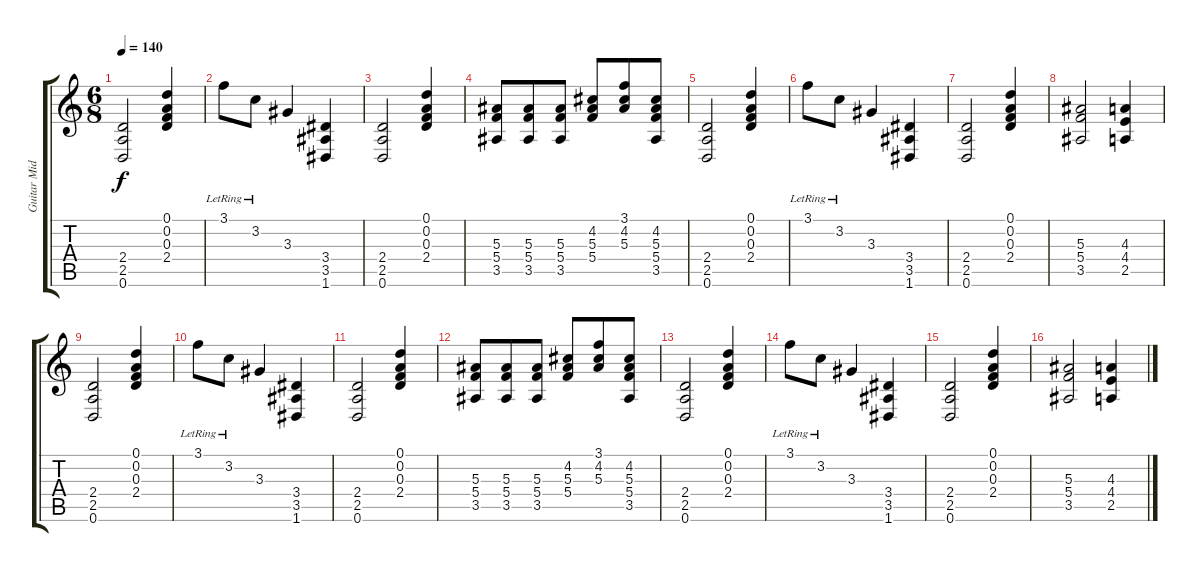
\track ("Guitar Middle" "Guitar Mid") {instrument distortionguitar}
\staff {score tabs}
\tuning (D4 A3 F3 C3 G2 D2) {hide}
\ts (6 8)
\tempo 140
\clef g2
\ks c
(2.4 2.5 0.6).2{dy f} (0.1 0.2 0.3 2.4).4 |
3.1{lr}.8 3.2{lr}.8 3.3.4 (3.4 3.5 1.6).4 |
(2.4 2.5 0.6).2 (0.1 0.2 0.3 2.4).4 |
(5.3 5.4 3.5).8 (5.3 5.4 3.5).8 (5.3 5.4 3.5).8 (4.2 5.3 5.4).8 (3.1 4.2 5.3).8 (4.2 5.3 5.4 3.5).8 |
(2.4 2.5 0.6).2 (0.1 0.2 0.3 2.4).4 |
3.1{lr}.8 3.2{lr}.8 3.3.4 (3.4 3.5 1.6).4 |
(2.4 2.5 0.6).2 (0.1 0.2 0.3 2.4).4 |
(5.3 5.4 3.5).2 (4.3 4.4 2.5).4 |
(2.4 2.5 0.6).2 (0.1 0.2 0.3 2.4).4 |
3.1{lr}.8 3.2{lr}.8 3.3.4 (3.4 3.5 1.6).4 |
(2.4 2.5 0.6).2 (0.1 0.2 0.3 2.4).4 |
(5.3 5.4 3.5).8 (5.3 5.4 3.5).8 (5.3 5.4 3.5).8 (4.2 5.3 5.4).8 (3.1 4.2 5.3).8 (4.2 5.3 5.4 3.5).8 |
(2.4 2.5 0.6).2 (0.1 0.2 0.3 2.4).4 |
3.1{lr}.8 3.2{lr}.8 3.3.4 (3.4 3.5 1.6).4 |
(2.4 2.5 0.6).2 (0.1 0.2 0.3 2.4).4 |
(5.3 5.4 3.5).2 (4.3 4.4 2.5).4
